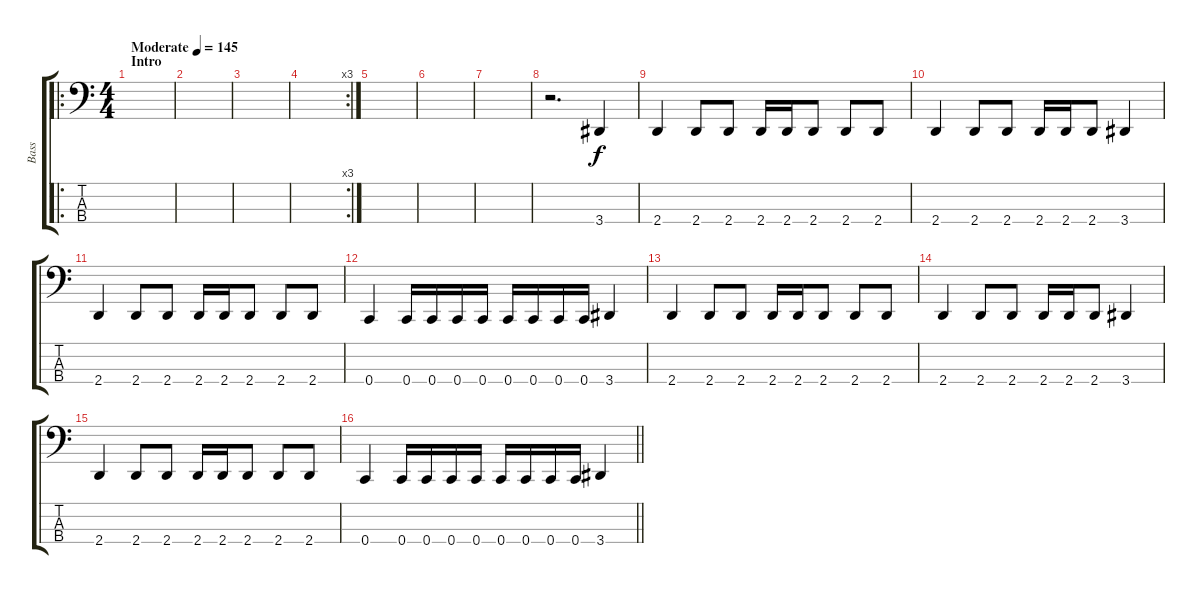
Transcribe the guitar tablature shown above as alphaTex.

\track ("Bass" "Bass") {instrument electricbassfinger}
\staff {score tabs}
\tuning (F2 C2 G1 C1) {hide}
\ro
\ts (4 4)
\section ("" "Intro")
\tempo (145 "Moderate")
\clef f4
\ks c
|
|
|
\rc 3
|
|
|
|
r.2{d} 3.4.4 |
2.4.4 2.4.8 2.4.8 2.4.16 2.4.16 2.4.8 2.4.8 2.4.8 |
2.4.4 2.4.8 2.4.8 2.4.16 2.4.16 2.4.8 3.4.4 |
2.4.4 2.4.8 2.4.8 2.4.16 2.4.16 2.4.8 2.4.8 2.4.8 |
0.4.4 0.4.16 0.4.16 0.4.16 0.4.16 0.4.16 0.4.16 0.4.16 0.4.16 3.4.4 |
2.4.4 2.4.8 2.4.8 2.4.16 2.4.16 2.4.8 2.4.8 2.4.8 |
2.4.4 2.4.8 2.4.8 2.4.16 2.4.16 2.4.8 3.4.4 |
2.4.4 2.4.8 2.4.8 2.4.16 2.4.16 2.4.8 2.4.8 2.4.8 |
\barLineRight lightlight
0.4.4 0.4.16 0.4.16 0.4.16 0.4.16 0.4.16 0.4.16 0.4.16 0.4.16 3.4.4
